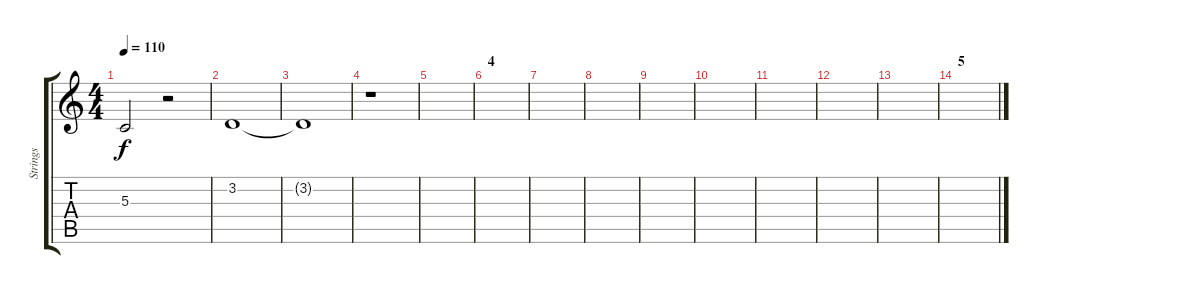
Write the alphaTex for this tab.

\track ("Strings" "Strings") {instrument fx7echoes}
\staff {score tabs}
\tuning (E4 B3 G3 D3 A2 E2) {hide}
\ts (4 4)
\tempo 110
\clef g2
\ks c
5.3{t}.2{dy f} r.2 |
3.2.1 |
3.2{t}.1 |
r.1 |
|
\section ("" "4")
|
|
|
|
|
|
|
|
\section ("" "5")
